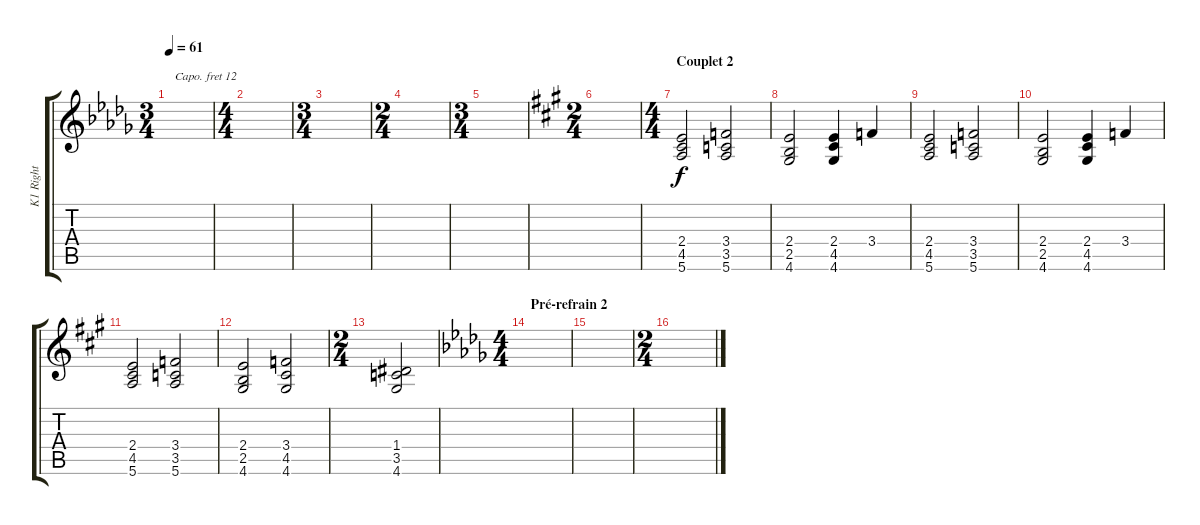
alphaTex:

\track ("K1 Right" "K1 Right") {instrument pad5bowed}
\staff {score tabs}
\capo 12
\tuning (E4 B3 G3 D3 A2 E2) {hide}
\ts (3 4)
\tempo 61
\clef g2
\ks db
|
\ts (4 4)
|
\ts (3 4)
|
\ts (2 4)
|
\ts (3 4)
|
\ts (2 4)
\ks a
|
\ts (4 4)
\section ("" "Couplet 2")
(2.4 4.5 5.6).2 (3.4 3.5 5.6).2 |
(2.4 2.5 4.6).2 (2.4 4.5 4.6).4 3.4.4 |
(2.4 4.5 5.6).2 (3.4 3.5 5.6).2 |
(2.4 2.5 4.6).2 (2.4 4.5 4.6).4 3.4.4 |
(2.4 4.5 5.6).2 (3.4 3.5 5.6).2 |
(2.4 2.5 4.6).2 (3.4 4.5 4.6).2 |
\ts (2 4)
(1.4 3.5 4.6).2 |
\ts (4 4)
\section ("" "Pré-refrain 2")
\ks db
|
|
\ts (2 4)
